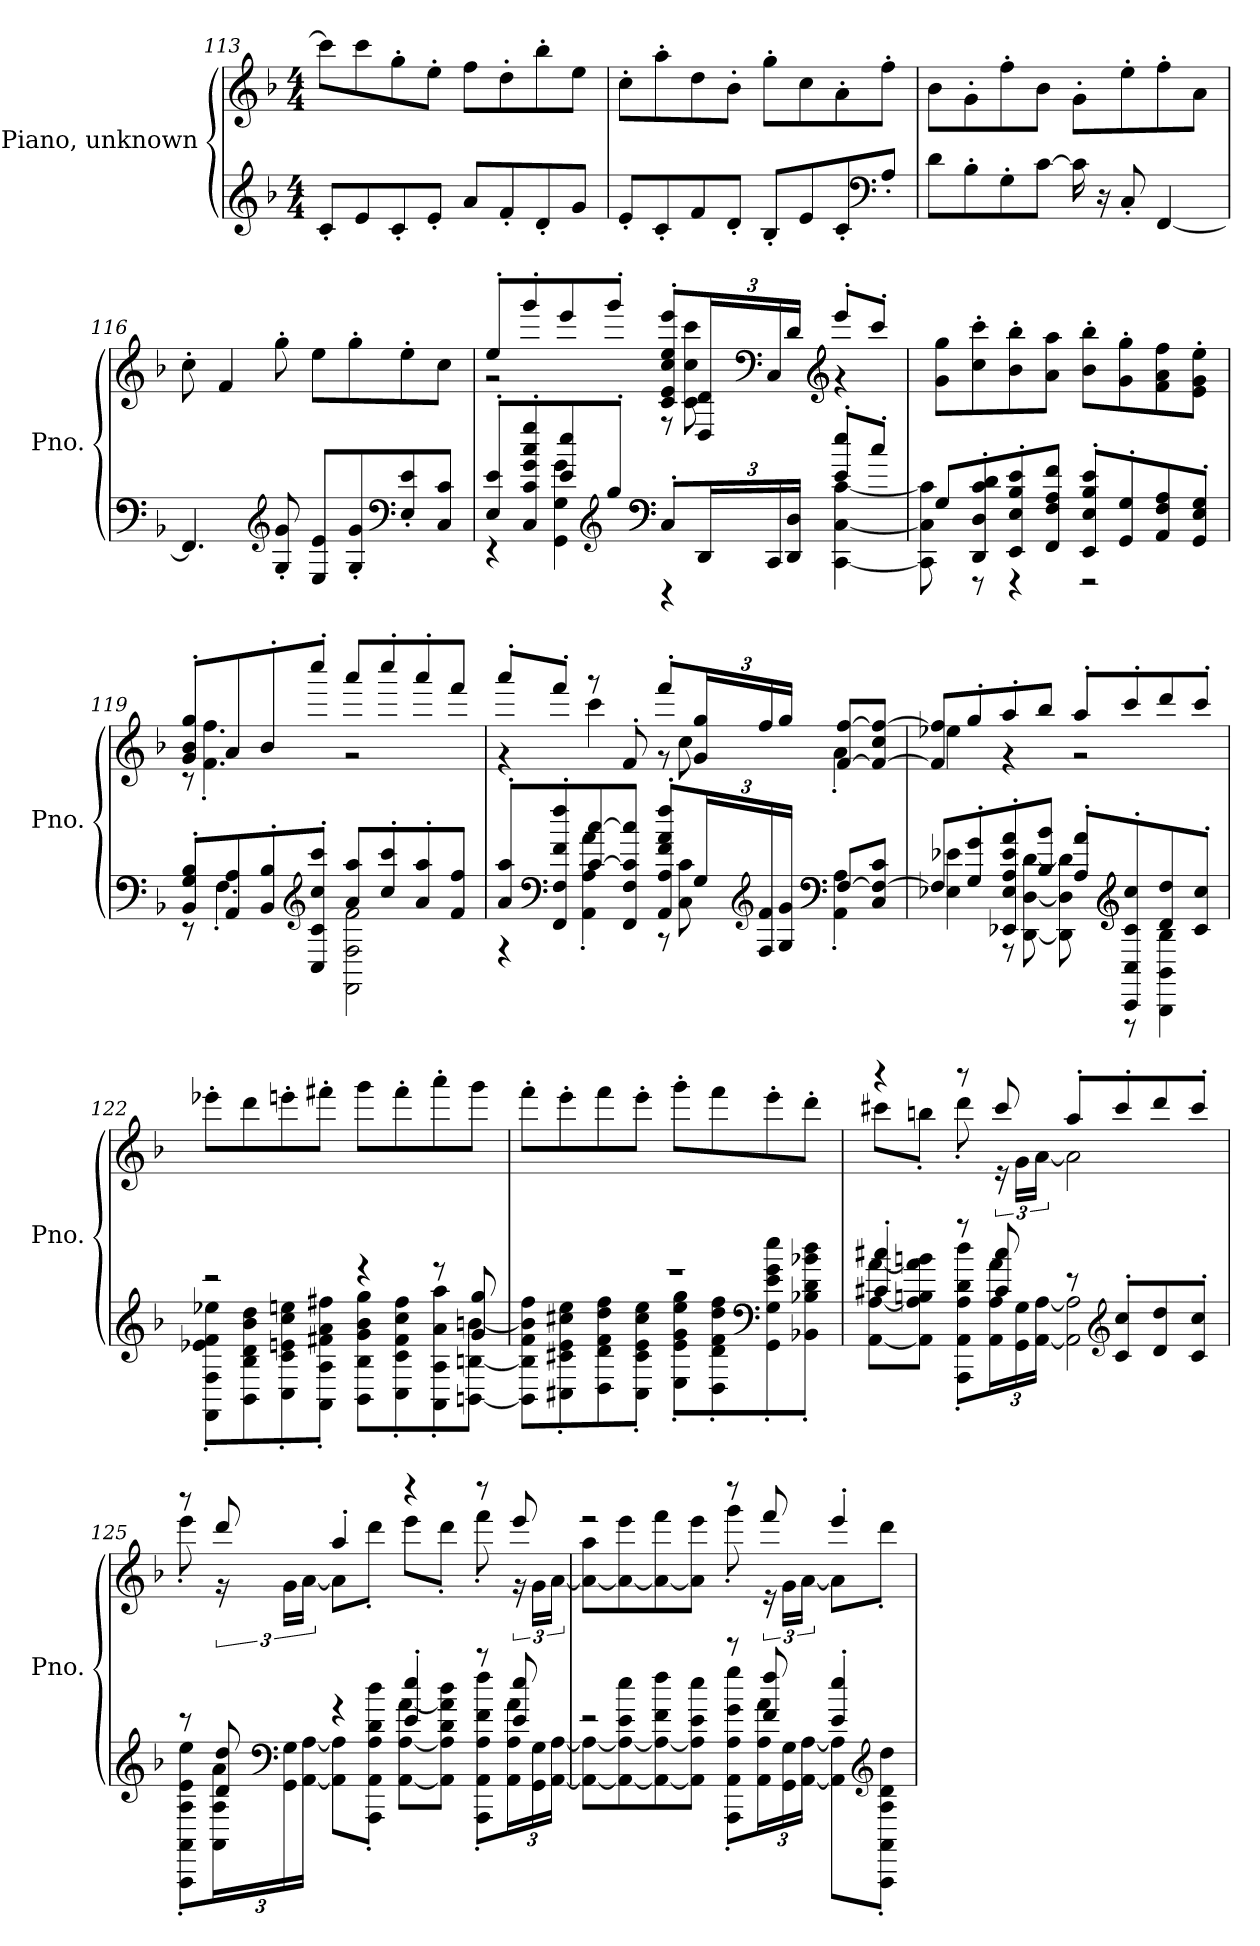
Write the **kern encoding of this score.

**kern	**kern
*part1	*part1
*staff2	*staff1
*I"Piano, unknown	*
*I'Pno.	*
*clefG2	*clefG2
*k[b-]	*k[b-]
*M4/4	*M4/4
=113	=113
8c'/L	8ccc\L]
8e/	8ccc\
8c'/	8gg'\
8e'/J	8ee'\J
8a/L	8ff\L
8f'/	8dd'\
8d'/	8bb-'\
8g/J	8ee\J
=114	=114
8e'/L	8cc'\L
8c'/	8aa'\
8f/	8dd\
8d'/J	8b-'\J
8B-'/L	8gg'\L
8e/	8cc\
8c'/	8a'\
*clefF4	*
8A'/J	8ff'\J
!!LO:LB:g=z
=115	=115
8d\L	8b-\L
8B-'\	8g'\
8G'\	8ff'\
[8c\J	8b-\J
16c\]	8g'\L
16r	.
8C'/	8ee'\
[4FF/	8ff'\
.	8a\J
=116	=116
4.FF/]	8cc'\
.	4f/
*clefG2	*
8G/' 8g/'	8gg'\
8E/ 8e/L	8ee\L
8G/' 8g/'	8gg'\
*clefF4	*
8E/' 8e/'	8ee'\
8C/ 8c/J	8cc\J
=117	=117
*^	*^
8E/' 8e/'L	4r	8ee'/L	2r
8C/' 8c/' 8g/' 8cc/' 8gg/'	.	8ggg'/	.
8e/ 8ee/	4GG\ 4G\ 4g\	8eee/	.
*clefG2	*	*	*
8gg'/J	.	8ggg'/J	.
*clefF4	*	*	*
8C'/L	4r	8c/' 8e/' 8cc/' 8ee/' 8eee/'L	8r
*Xbrackettup	*	*Xbrackettup	*
24DD/L	.	24D/ 24d/L	8c\ 8cc\ 8ccc\
*	*	*clefF4	*
24CC/	.	24C/	.
24DD/ 24D/JJ	.	24d/JJ	.
*	*	*clefG2	*
8e/' 8ee/'L	[4CC\ [4C\ [4c\	8eee'/L	4r
8cc'/J	.	8ccc'/J	.
*	*	*v	*v
!!LO:LB:g=z
=118	=118	=118
8G/L	8CC\] 8C\] 8c\]	8g\ 8gg\L
8DD/' 8D/' 8c/' 8d/'	8r	8cc\' 8ccc\'
8EE/' 8E/' 8B-/' 8e/'	4r	8b-\' 8bb-\'
8FF/ 8F/ 8A/ 8f/J	.	8a\ 8aa\J
8EE/' 8E/' 8B-/' 8e/'L	2r	8b-\' 8bb-\'L
8GG/' 8G/'	.	8g\' 8gg\'
8AA/ 8F/ 8A/	.	8f\ 8a\ 8ff\
8GG/' 8E/' 8G/'J	.	8e\' 8g\' 8ee\'J
=119	=119	=119
*	*	*^
8BB-/' 8G/' 8B-/'L	8r	8g/' 8b-/' 8gg/'L	8r
8AA/ 8A/	4.F'\	8a/	4.f\' 4.ff\'
8BB-/' 8B-/'	.	8b-'/	.
*clefG2	*	*	*
8C/' 8c/' 8cc/' 8ccc/'J	.	8cccc'/J	.
8a/ 8aa/L	2FF\ 2F\ 2f\	8aaa/L	2r
8cc/' 8ccc/'	.	8cccc'/	.
8a/' 8aa/'	.	8aaa'/	.
8f/ 8ff/J	.	8fff/J	.
=120	=120	=120	=120
8a/' 8aa/'L	4r	8aaa'/L	4r
*clefF4	*	*	*
8FF/' 8F/' 8f/' 8ff/'	.	8fff'/J	.
[8c/ [8cc/	4AA\' 4A\' 4a\'	8r	4ccc\
8FF/ 8F/ 8c/] 8cc/]J	.	8f'/	.
8AA/' 8A/' 8f/' 8a/' 8ff/'L	8r	8fff'/L	8r
24G/L	8C\ 8c\	24g/ 24gg/L	8cc\
*clefG2	*	*	*
24F/ 24f/	.	24ff/	.
24G/ 24g/JJ	.	24gg/JJ	.
*clefF4	*	*	*
[8F/L	4AA\' 4A\'	[8f/ [8ff/L	4a'\
8C/ 8F/_ 8c/J	.	8f/_ 8cc/ 8ff/_J	.
!!LO:LB:g=z	!!
=121	=121	=121	=121
8F/L]	4E-X\ 4e-X\	8f/] 8ff/]L	4ee-X\
8G/' 8g/'	.	8gg'/	.
8EE-X/' 8E-/' 8A/' 8e-/' 8a/'	8r	8aa'/	4r
8B-/ 8b-/J	[8DD\ [8D\ [8d\	8bb-/J	.
8A/' 8a/'L	8DD\] 8D\] 8d\]	8aa'/L	2r
*clefG2	*	*	*
8CC/' 8C/' 8c/' 8cc/'	8r	8ccc'/	.
8d/ 8dd/	4BBB-\ 4BB-\ 4B-\	8ddd/	.
8c/' 8cc/'J	.	8ccc'/J	.
*	*	*v	*v
=122	=122	=122
2r	8FF\' 8F\' 8e-X\' 8f\' 8ee-X\'L	8eee-X'\L
.	8BB-\ 8B-\ 8d\ 8b-\ 8dd\	8ddd\
.	8C\' 8c\' 8en\' 8cc\' 8een\'	8eeen'\
.	8AA\' 8A\' 8f#X\' 8a\' 8ff#X\'J	8fff#X'\J
4r	8BB-\ 8B-\ 8g\ 8b-\ 8gg\L	8ggg\L
.	8C\' 8c\' 8f#\' 8cc\' 8ff#\'	8fff#'\
8r	8AA\' 8A\' 8a\' 8aa\'	8aaa'\
8g/ 8gg/	[8BBn\ [8Bn\ [8bn\J	8ggg\J
=123	=123	=123
1r	8BB\] 8B\] 8f\ 8b\] 8ff\L	8fff'\L
.	8C#X\' 8c#X\' 8e\' 8cc#X\' 8ee\'	8eee'\
.	8D\ 8d\ 8f\ 8dd\ 8ff\	8fff\
.	8C#\' 8c#\' 8e\' 8cc#\' 8ee\'J	8eee'\J
.	8E\' 8e\' 8g\' 8ee\' 8gg\'L	8ggg'\L
.	8D\' 8d\' 8f\' 8dd\' 8ff\'	8fff\
*clefF4	*	*
.	8GG\' 8G\' 8e\' 8g\' 8ee\'	8eee'\
.	8BB-X\' 8B-X\' 8d\' 8b-X\' 8dd\'J	8ddd'\J
!!LO:PB:g=z
=124	=124	=124
*	*	*^
4c#X/' 4cc#X/'	[8AA\ [8A\ [8a\L	4r	8ccc#X\L
.	8AA\] 8A\] 8Bn\ 8a\] 8bn\J	.	8bbn'\J
8r	8AAA\' 8AA\' 8A\' 8d\' 8dd\'L	8r	8ddd'\
*	*	*	*brackettup
8c#/ 8cc#/	24AA\ 24A\ 24a\L	8ccc#/	24r
.	24GG\ 24G\	.	24g\LL
.	[24AA\ [24A\JJ	.	[24a\JJ
8r	2AA\] 2A\]	8aa'/L	2a\]
*clefG2	*	*	*
8c#/' 8cc#/'L	.	8ccc#'/	.
8d/ 8dd/	.	8ddd/	.
8c#/' 8cc#/'J	.	8ccc#'/J	.
=125	=125	=125	=125
8r	8AAA\' 8AA\' 8A\' 8e\' 8ee\'L	8r	8eee'\
8d/ 8dd/	24AA\ 24A\ 24a\L	8ddd/	24r
*clefF4	*	*	*
.	24GG\ 24G\	.	24g\LL
.	[24AA\ [24A\JJ	.	[24a\JJ
4r	8AA\] 8A\]L	4aa'/	8a\L]
.	8AAA\' 8AA\' 8A\' 8d\' 8dd\'J	.	8ddd'\J
4e/' 4ee/'	[8AA\ [8A\ [8a\L	4r	8eee\L
.	8AA\] 8A\] 8d\ 8a\] 8dd\J	.	8ddd'\J
8r	8AAA\' 8AA\' 8A\' 8f\' 8ff\'L	8r	8fff'\
8e/ 8ee/	24AA\ 24A\ 24a\L	8eee/	24r
.	24GG\ 24G\	.	24g\LL
.	[24AA\ [24A\JJ	.	[24a\JJ
!!LO:LB:g=z	!!
=126	=126	=126	=126
2r	8AA\_ 8A\_L	2r	8a\_ 8aa\L
.	8AA\_ 8A\_ 8e\ 8ee\	.	8a\_ 8eee\
.	8AA\_ 8A\_ 8f\ 8ff\	.	8a\_ 8fff\
.	8AA\] 8A\] 8e\ 8ee\J	.	8a\] 8eee\J
8r	8AAA\' 8AA\' 8A\' 8g\' 8gg\'L	8r	8ggg'\
8f/ 8ff/	24AA\ 24A\ 24a\L	8fff/	24r
.	24GG\ 24G\	.	24g\LL
.	[24AA\ [24A\JJ	.	[24a\JJ
4e/' 4ee/'	8AA\] 8A\]L	4eee'/	8a\L]
*clefG2	*	*	*
.	8AAA\' 8AA\' 8A\' 8d\' 8dd\'J	.	8ddd'\J
*v	*v	*	*
*	*v	*v
=	=
*-	*-
